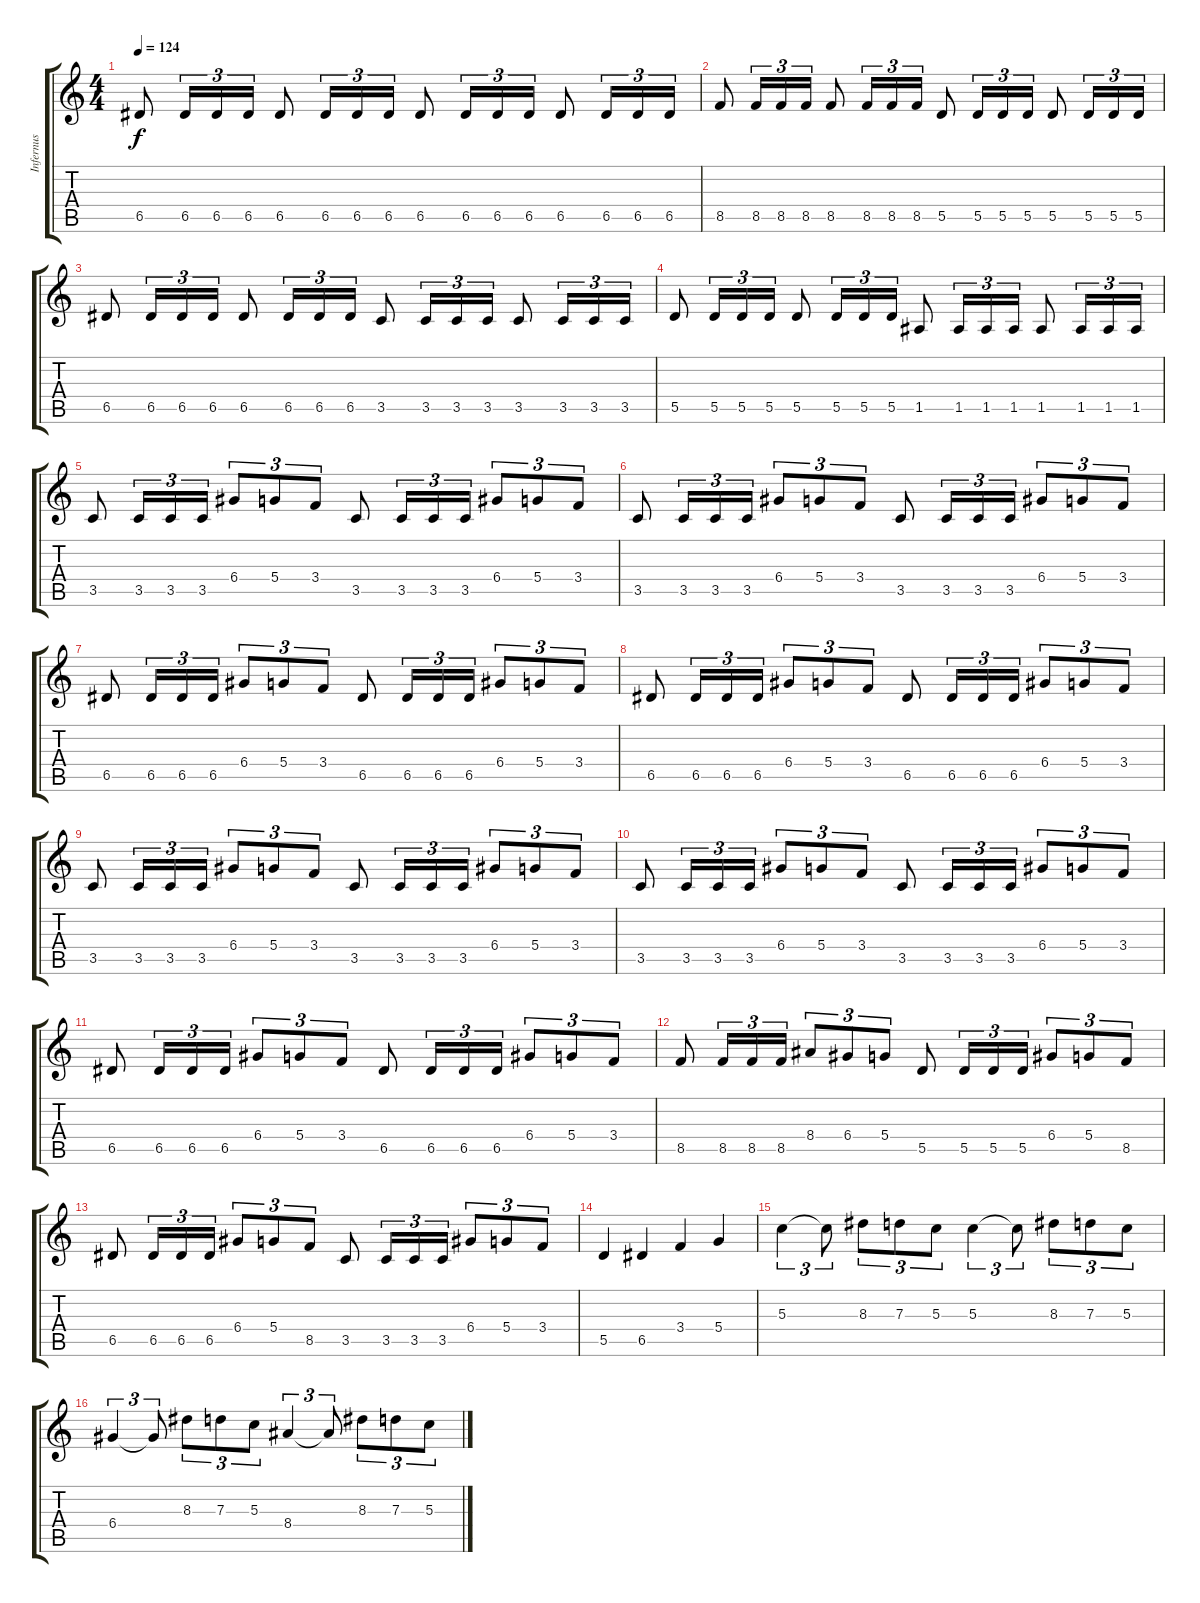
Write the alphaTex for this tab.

\track ("Infernus" "Infernus") {instrument distortionguitar}
\staff {score tabs}
\tuning (E4 B3 G3 D3 A2 E2) {hide}
\ts (4 4)
\tempo 124
\clef g2
\ks c
6.5.8{dy f} 6.5.16{tu (3 2)} 6.5.16{tu (3 2)} 6.5.16{tu (3 2)} 6.5.8 6.5.16{tu (3 2)} 6.5.16{tu (3 2)} 6.5.16{tu (3 2)} 6.5.8 6.5.16{tu (3 2)} 6.5.16{tu (3 2)} 6.5.16{tu (3 2)} 6.5.8 6.5.16{tu (3 2)} 6.5.16{tu (3 2)} 6.5.16{tu (3 2)} |
8.5.8 8.5.16{tu (3 2)} 8.5.16{tu (3 2)} 8.5.16{tu (3 2)} 8.5.8 8.5.16{tu (3 2)} 8.5.16{tu (3 2)} 8.5.16{tu (3 2)} 5.5.8 5.5.16{tu (3 2)} 5.5.16{tu (3 2)} 5.5.16{tu (3 2)} 5.5.8 5.5.16{tu (3 2)} 5.5.16{tu (3 2)} 5.5.16{tu (3 2)} |
6.5.8 6.5.16{tu (3 2)} 6.5.16{tu (3 2)} 6.5.16{tu (3 2)} 6.5.8 6.5.16{tu (3 2)} 6.5.16{tu (3 2)} 6.5.16{tu (3 2)} 3.5.8 3.5.16{tu (3 2)} 3.5.16{tu (3 2)} 3.5.16{tu (3 2)} 3.5.8 3.5.16{tu (3 2)} 3.5.16{tu (3 2)} 3.5.16{tu (3 2)} |
5.5.8 5.5.16{tu (3 2)} 5.5.16{tu (3 2)} 5.5.16{tu (3 2)} 5.5.8 5.5.16{tu (3 2)} 5.5.16{tu (3 2)} 5.5.16{tu (3 2)} 1.5.8 1.5.16{tu (3 2)} 1.5.16{tu (3 2)} 1.5.16{tu (3 2)} 1.5.8 1.5.16{tu (3 2)} 1.5.16{tu (3 2)} 1.5.16{tu (3 2)} |
3.5.8 3.5.16{tu (3 2)} 3.5.16{tu (3 2)} 3.5.16{tu (3 2)} 6.4.8{tu (3 2)} 5.4.8{tu (3 2)} 3.4.8{tu (3 2)} 3.5.8 3.5.16{tu (3 2)} 3.5.16{tu (3 2)} 3.5.16{tu (3 2)} 6.4.8{tu (3 2)} 5.4.8{tu (3 2)} 3.4.8{tu (3 2)} |
3.5.8 3.5.16{tu (3 2)} 3.5.16{tu (3 2)} 3.5.16{tu (3 2)} 6.4.8{tu (3 2)} 5.4.8{tu (3 2)} 3.4.8{tu (3 2)} 3.5.8 3.5.16{tu (3 2)} 3.5.16{tu (3 2)} 3.5.16{tu (3 2)} 6.4.8{tu (3 2)} 5.4.8{tu (3 2)} 3.4.8{tu (3 2)} |
6.5.8 6.5.16{tu (3 2)} 6.5.16{tu (3 2)} 6.5.16{tu (3 2)} 6.4.8{tu (3 2)} 5.4.8{tu (3 2)} 3.4.8{tu (3 2)} 6.5.8 6.5.16{tu (3 2)} 6.5.16{tu (3 2)} 6.5.16{tu (3 2)} 6.4.8{tu (3 2)} 5.4.8{tu (3 2)} 3.4.8{tu (3 2)} |
6.5.8 6.5.16{tu (3 2)} 6.5.16{tu (3 2)} 6.5.16{tu (3 2)} 6.4.8{tu (3 2)} 5.4.8{tu (3 2)} 3.4.8{tu (3 2)} 6.5.8 6.5.16{tu (3 2)} 6.5.16{tu (3 2)} 6.5.16{tu (3 2)} 6.4.8{tu (3 2)} 5.4.8{tu (3 2)} 3.4.8{tu (3 2)} |
3.5.8 3.5.16{tu (3 2)} 3.5.16{tu (3 2)} 3.5.16{tu (3 2)} 6.4.8{tu (3 2)} 5.4.8{tu (3 2)} 3.4.8{tu (3 2)} 3.5.8 3.5.16{tu (3 2)} 3.5.16{tu (3 2)} 3.5.16{tu (3 2)} 6.4.8{tu (3 2)} 5.4.8{tu (3 2)} 3.4.8{tu (3 2)} |
3.5.8 3.5.16{tu (3 2)} 3.5.16{tu (3 2)} 3.5.16{tu (3 2)} 6.4.8{tu (3 2)} 5.4.8{tu (3 2)} 3.4.8{tu (3 2)} 3.5.8 3.5.16{tu (3 2)} 3.5.16{tu (3 2)} 3.5.16{tu (3 2)} 6.4.8{tu (3 2)} 5.4.8{tu (3 2)} 3.4.8{tu (3 2)} |
6.5.8 6.5.16{tu (3 2)} 6.5.16{tu (3 2)} 6.5.16{tu (3 2)} 6.4.8{tu (3 2)} 5.4.8{tu (3 2)} 3.4.8{tu (3 2)} 6.5.8 6.5.16{tu (3 2)} 6.5.16{tu (3 2)} 6.5.16{tu (3 2)} 6.4.8{tu (3 2)} 5.4.8{tu (3 2)} 3.4.8{tu (3 2)} |
8.5.8 8.5.16{tu (3 2)} 8.5.16{tu (3 2)} 8.5.16{tu (3 2)} 8.4.8{tu (3 2)} 6.4.8{tu (3 2)} 5.4.8{tu (3 2)} 5.5.8 5.5.16{tu (3 2)} 5.5.16{tu (3 2)} 5.5.16{tu (3 2)} 6.4.8{tu (3 2)} 5.4.8{tu (3 2)} 8.5.8{tu (3 2)} |
6.5.8 6.5.16{tu (3 2)} 6.5.16{tu (3 2)} 6.5.16{tu (3 2)} 6.4.8{tu (3 2)} 5.4.8{tu (3 2)} 8.5.8{tu (3 2)} 3.5.8 3.5.16{tu (3 2)} 3.5.16{tu (3 2)} 3.5.16{tu (3 2)} 6.4.8{tu (3 2)} 5.4.8{tu (3 2)} 3.4.8{tu (3 2)} |
5.5.4 6.5.4 3.4.4 5.4.4 |
5.3.4{tu (3 2)} 5.3{t}.8{tu (3 2)} 8.3.8{tu (3 2)} 7.3.8{tu (3 2)} 5.3.8{tu (3 2)} 5.3.4{tu (3 2)} 5.3{t}.8{tu (3 2)} 8.3.8{tu (3 2)} 7.3.8{tu (3 2)} 5.3.8{tu (3 2)} |
6.4.4{tu (3 2)} 6.4{t}.8{tu (3 2)} 8.3.8{tu (3 2)} 7.3.8{tu (3 2)} 5.3.8{tu (3 2)} 8.4.4{tu (3 2)} 8.4{t}.8{tu (3 2)} 8.3.8{tu (3 2)} 7.3.8{tu (3 2)} 5.3.8{tu (3 2)}
